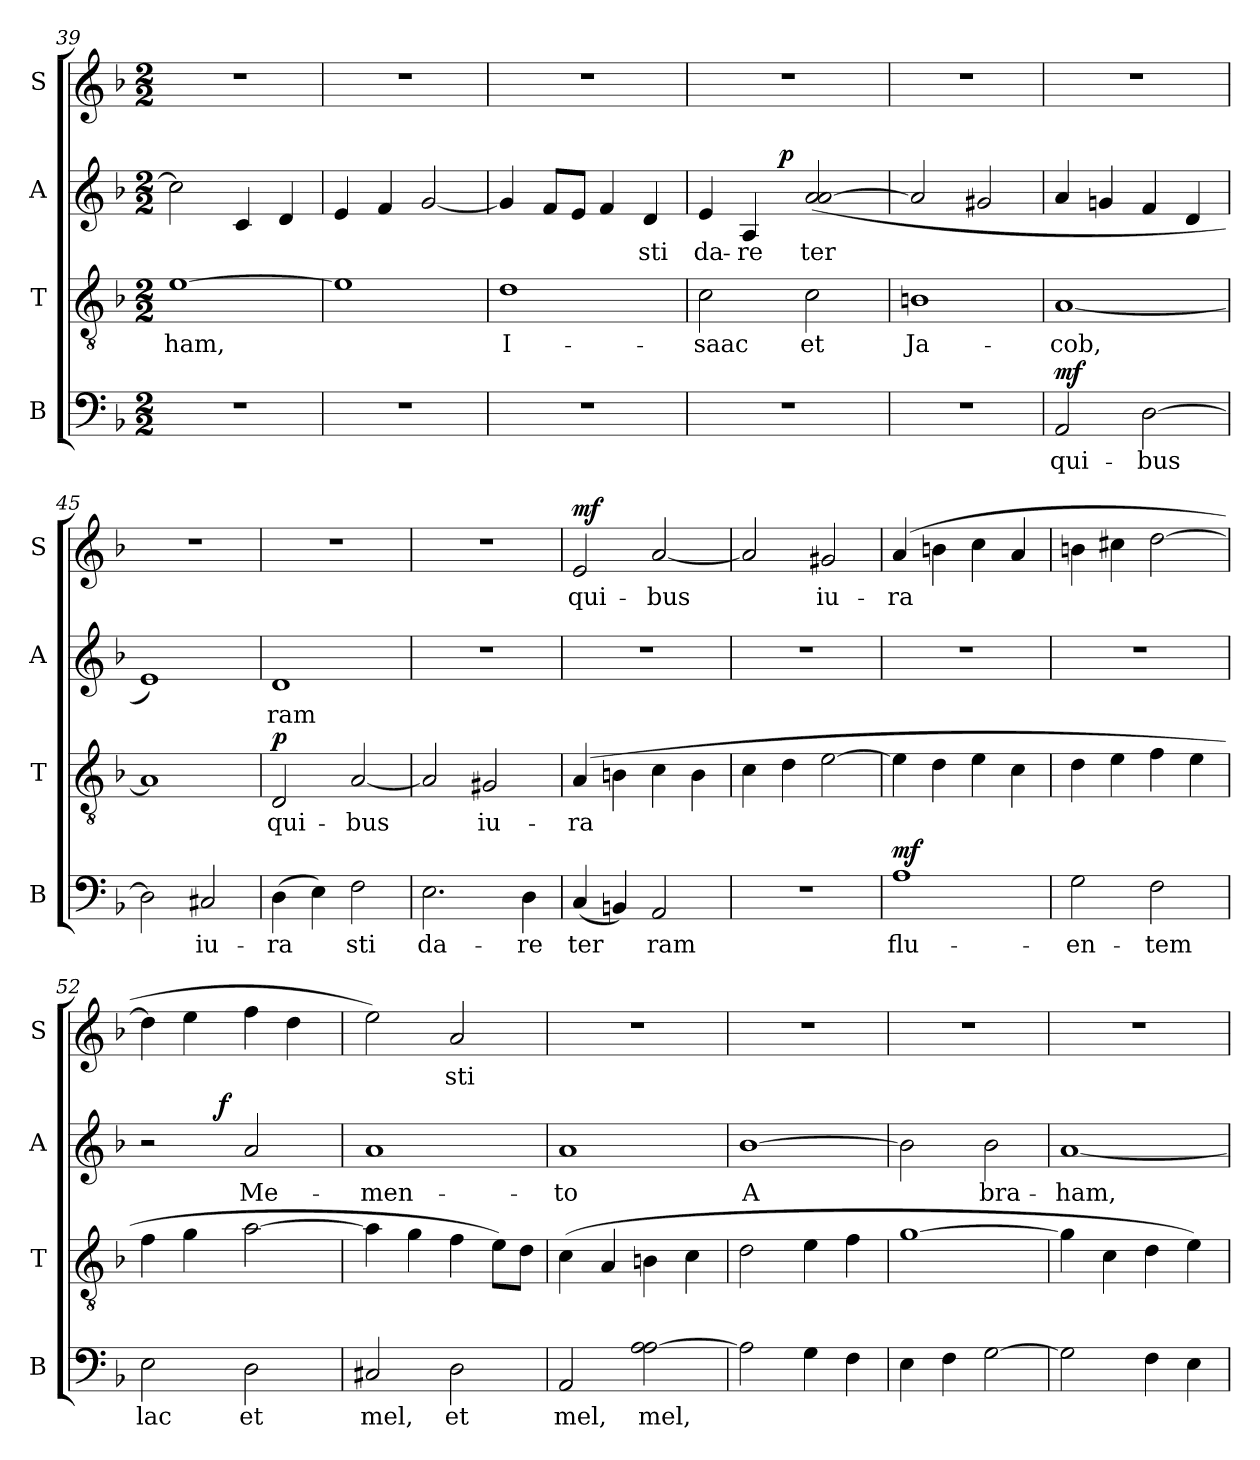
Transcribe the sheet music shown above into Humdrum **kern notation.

**kern	**text	**dynam	**kern	**text	**dynam	**kern	**text	**dynam	**kern	**text	**dynam
*part4	*part4	*part4	*part3	*part3	*part3	*part2	*part2	*part2	*part1	*part1	*part1
*staff4	*staff4	*staff4	*staff3	*staff3	*staff3	*staff2	*staff2	*staff2	*staff1	*staff1	*staff1
*I"B	*	*	*I"T	*	*	*I"A	*	*	*I"S	*	*
*I'B	*	*	*I'T	*	*	*I'A	*	*	*I'S	*	*
*clefF4	*	*	*clefGv2	*	*	*clefG2	*	*	*clefG2	*	*
*k[b-]	*	*	*k[b-]	*	*	*k[b-]	*	*	*k[b-]	*	*
*F:	*	*	*F:	*	*	*F:	*	*	*F:	*	*
*M2/2	*	*	*M2/2	*	*	*M2/2	*	*	*M2/2	*	*
=39	=39	=39	=39	=39	=39	=39	=39	=39	=39	=39	=39
!	!	!	!	!LO:LY:b:cj	!	!	!LO:LY:b:cj	!	!	!	!
1r	.	.	[>1e	-ham,	.	2cc\]	--	.	1r	.	.
!	!	!	!	!	!	!	!LO:LY:b:cj	!	!	!	!
.	.	.	.	.	.	4c/	--	.	.	.	.
!	!	!	!	!	!	!	!LO:LY:b:cj	!	!	!	!
.	.	.	.	.	.	4d/	--	.	.	.	.
=40	=40	=40	=40	=40	=40	=40	=40	=40	=40	=40	=40
!	!	!	!	!LO:LY:b:cj	!	!	!LO:LY:b:cj	!	!	!	!
1r	.	.	1e]	.	.	4e/	--	.	1r	.	.
!	!	!	!	!	!	!	!LO:LY:b:cj	!	!	!	!
.	.	.	.	.	.	4f/	--	.	.	.	.
!	!	!	!	!	!	!	!LO:LY:b:cj	!	!	!	!
.	.	.	.	.	.	[<2g/	--	.	.	.	.
=41	=41	=41	=41	=41	=41	=41	=41	=41	=41	=41	=41
!	!	!	!	!LO:LY:b:cj	!	!	!LO:LY:b:cj	!	!	!	!
1r	.	.	1d	I-	.	4g/]	--	.	1r	.	.
!	!	!	!	!	!	!	!LO:LY:b:cj	!	!	!	!
.	.	.	.	.	.	8f/L	--	.	.	.	.
!	!	!	!	!	!	!	!LO:LY:b:cj	!	!	!	!
.	.	.	.	.	.	8e/J	--	.	.	.	.
!	!	!	!	!	!	!	!LO:LY:b:cj	!	!	!	!
.	.	.	.	.	.	4f/	--	.	.	.	.
!	!	!	!	!	!	!	!LO:LY:b:cj	!	!	!	!
.	.	.	.	.	.	4d/	-sti	.	.	.	.
=42	=42	=42	=42	=42	=42	=42	=42	=42	=42	=42	=42
!	!	!	!	!LO:LY:b:cj	!	!	!LO:LY:b:cj	!	!	!	!
*	*	*	*	*	*	*^	*	*	*	*	*
1r	.	.	2c\	-saac	.	4e/	4ryy	da-	.	1r	.	.
!	!	!	!	!	!	!	!	!LO:LY:b:cj	!	!	!	!
.	.	.	.	.	.	4A/	8ryy	-re	.	.	.	.
.	.	.	.	.	.	.	64ryy	.	.	.	.	.
!	!	!	!	!	!	!	!	!	!LO:DY:a	!	!	!
.	.	.	.	.	.	.	2ryy	.	p	.	.	.
!	!	!	!	!LO:LY:b:cj	!	!	!	!LO:LY:b:cj	!	!	!	!
.	.	.	2c\	et	.	(>2a/ [<2a/	.	ter-	.	.	.	.
.	.	.	.	.	.	.	16..ryy	.	.	.	.	.
=43	=43	=43	=43	=43	=43	=43	=43	=43	=43	=43	=43	=43
!	!	!	!	!LO:LY:b:cj	!	!	!	!LO:LY:b:cj	!	!	!	!
*	*	*	*	*	*	*v	*v	*	*	*	*	*
1r	.	.	1Bn	Ja-	.	2a/]	--	.	1r	.	.
!	!	!	!	!	!	!	!LO:LY:b:cj	!	!	!	!
.	.	.	.	.	.	2g#X/	--	.	.	.	.
=44	=44	=44	=44	=44	=44	=44	=44	=44	=44	=44	=44
!	!LO:LY:b:cj	!LO:DY:a	!	!LO:LY:b:cj	!	!	!LO:LY:b:cj	!	!	!	!
2AA/	qui-	mf	[<1A	-cob,	.	4a/	--	.	1r	.	.
!	!	!	!	!	!	!	!LO:LY:b:cj	!	!	!	!
.	.	.	.	.	.	4gn/	--	.	.	.	.
!	!LO:LY:b:cj	!	!	!	!	!	!LO:LY:b:cj	!	!	!	!
[>2D\	-bus	.	.	.	.	4f/	--	.	.	.	.
!	!	!	!	!	!	!	!LO:LY:b:cj	!	!	!	!
.	.	.	.	.	.	4d/	--	.	.	.	.
=45	=45	=45	=45	=45	=45	=45	=45	=45	=45	=45	=45
!	!LO:LY:b:cj	!	!	!LO:LY:b:cj	!	!	!LO:LY:b:cj	!	!	!	!
2D\]	.	.	1A]	.	.	1e)	--	.	1r	.	.
!	!LO:LY:b:cj	!	!	!	!	!	!	!	!	!	!
2C#X/	iu-	.	.	.	.	.	.	.	.	.	.
!!LO:PB:g=z
=46	=46	=46	=46	=46	=46	=46	=46	=46	=46	=46	=46
!	!LO:LY:b:cj	!	!	!LO:LY:b:cj	!LO:DY:a	!	!LO:LY:b:cj	!	!	!	!
(>4D\	-ra-	.	2D/	qui-	p	1d	-ram	.	1r	.	.
!	!LO:LY:b:cj	!	!	!	!	!	!	!	!	!	!
4E\)	--	.	.	.	.	.	.	.	.	.	.
!	!LO:LY:b:cj	!	!	!LO:LY:b:cj	!	!	!	!	!	!	!
2F\	-sti	.	[<2A/	-bus	.	.	.	.	.	.	.
=47	=47	=47	=47	=47	=47	=47	=47	=47	=47	=47	=47
!	!LO:LY:b:cj	!	!	!LO:LY:b:cj	!	!	!	!	!	!	!
2.E\	da-	.	2A/]	.	.	1r	.	.	1r	.	.
!	!	!	!	!LO:LY:b:cj	!	!	!	!	!	!	!
.	.	.	2G#X/	iu-	.	.	.	.	.	.	.
!	!LO:LY:b:cj	!	!	!	!	!	!	!	!	!	!
4D\	-re	.	.	.	.	.	.	.	.	.	.
=48	=48	=48	=48	=48	=48	=48	=48	=48	=48	=48	=48
!	!LO:LY:b:cj	!	!	!LO:LY:b:cj	!	!	!	!	!	!LO:LY:b:cj	!LO:DY:a
(<4C/	ter-	.	(>4A/	-ra-	.	1r	.	.	2e/	qui-	mf
!	!LO:LY:b:cj	!	!	!LO:LY:b:cj	!	!	!	!	!	!	!
4BBn/)	--	.	4Bn\	--	.	.	.	.	.	.	.
!	!LO:LY:b:cj	!	!	!LO:LY:b:cj	!	!	!	!	!	!LO:LY:b:cj	!
2AA/	-ram	.	4c\	--	.	.	.	.	[<2a/	-bus	.
!	!	!	!	!LO:LY:b:cj	!	!	!	!	!	!	!
.	.	.	4B\	--	.	.	.	.	.	.	.
=49	=49	=49	=49	=49	=49	=49	=49	=49	=49	=49	=49
!	!	!	!	!LO:LY:b:cj	!	!	!	!	!	!LO:LY:b:cj	!
1r	.	.	4c\	--	.	1r	.	.	2a/]	.	.
!	!	!	!	!LO:LY:b:cj	!	!	!	!	!	!	!
.	.	.	4d\	--	.	.	.	.	.	.	.
!	!	!	!	!LO:LY:b:cj	!	!	!	!	!	!LO:LY:b:cj	!
.	.	.	[>2e\	--	.	.	.	.	2g#X/	iu-	.
=50	=50	=50	=50	=50	=50	=50	=50	=50	=50	=50	=50
!	!LO:LY:b:cj	!LO:DY:a	!	!LO:LY:b:cj	!	!	!	!	!	!LO:LY:b:cj	!
1A	flu-	mf	4e\]	--	.	1r	.	.	(>4a/	-ra-	.
!	!	!	!	!LO:LY:b:cj	!	!	!	!	!	!LO:LY:b:cj	!
.	.	.	4d\	--	.	.	.	.	4bn\	--	.
!	!	!	!	!LO:LY:b:cj	!	!	!	!	!	!LO:LY:b:cj	!
.	.	.	4e\	--	.	.	.	.	4cc\	--	.
!	!	!	!	!LO:LY:b:cj	!	!	!	!	!	!LO:LY:b:cj	!
.	.	.	4c\	--	.	.	.	.	4a/	--	.
=51	=51	=51	=51	=51	=51	=51	=51	=51	=51	=51	=51
!	!LO:LY:b:cj	!	!	!LO:LY:b:cj	!	!	!	!	!	!LO:LY:b:cj	!
2G\	-en-	.	4d\	--	.	1r	.	.	4bn\	--	.
!	!	!	!	!LO:LY:b:cj	!	!	!	!	!	!LO:LY:b:cj	!
.	.	.	4e\	--	.	.	.	.	4cc#X\	--	.
!	!LO:LY:b:cj	!	!	!LO:LY:b:cj	!	!	!	!	!	!LO:LY:b:cj	!
2F\	-tem	.	4f\	--	.	.	.	.	[>2dd\	--	.
!	!	!	!	!LO:LY:b:cj	!	!	!	!	!	!	!
.	.	.	4e\	--	.	.	.	.	.	.	.
=52	=52	=52	=52	=52	=52	=52	=52	=52	=52	=52	=52
!	!LO:LY:b:cj	!	!	!LO:LY:b:cj	!	!	!	!	!	!LO:LY:b:cj	!
*	*	*	*	*	*	*^	*	*	*	*	*
2E\	lac	.	4f\	--	.	2r	4ryy	.	.	4dd\]	--	.
!	!	!	!	!LO:LY:b:cj	!	!	!	!	!	!	!LO:LY:b:cj	!
.	.	.	4g\	--	.	.	8ryy	.	.	4ee\	--	.
.	.	.	.	.	.	.	64ryy	.	.	.	.	.
!	!	!	!	!	!	!	!	!	!LO:DY:a	!	!	!
.	.	.	.	.	.	.	2ryy	.	f	.	.	.
!	!LO:LY:b:cj	!	!	!LO:LY:b:cj	!	!	!	!LO:LY:b:cj	!	!	!LO:LY:b:cj	!
2D\	et	.	[>2a\	--	.	2a/	.	Me-	.	4ff\	--	.
!	!	!	!	!	!	!	!	!	!	!	!LO:LY:b:cj	!
.	.	.	.	.	.	.	.	.	.	4dd\	--	.
.	.	.	.	.	.	.	16..ryy	.	.	.	.	.
=53	=53	=53	=53	=53	=53	=53	=53	=53	=53	=53	=53	=53
!	!LO:LY:b:cj	!	!	!LO:LY:b:cj	!	!	!	!LO:LY:b:cj	!	!	!LO:LY:b:cj	!
*	*	*	*	*	*	*v	*v	*	*	*	*	*
2C#X/	mel,	.	4a\]	--	.	1a	-men-	.	2ee\)	--	.
!	!	!	!	!LO:LY:b:cj	!	!	!	!	!	!	!
.	.	.	4g\	--	.	.	.	.	.	.	.
!	!LO:LY:b:cj	!	!	!LO:LY:b:cj	!	!	!	!	!	!LO:LY:b:cj	!
2D\	et	.	4f\	--	.	.	.	.	2a/	-sti	.
!	!	!	!	!LO:LY:b:cj	!	!	!	!	!	!	!
.	.	.	8e\L)	--	.	.	.	.	.	.	.
!	!	!	!	!LO:LY:b:cj	!	!	!	!	!	!	!
.	.	.	8d\J	--	.	.	.	.	.	.	.
!!LO:PB:g=z
=54	=54	=54	=54	=54	=54	=54	=54	=54	=54	=54	=54
!	!LO:LY:b:cj	!	!	!LO:LY:b:cj	!	!	!LO:LY:b:cj	!	!	!	!
2AA/	mel,	.	(>4c\	--	.	1a	-to	.	1r	.	.
!	!	!	!	!LO:LY:b:cj	!	!	!	!	!	!	!
.	.	.	4A/	--	.	.	.	.	.	.	.
!	!LO:LY:b:cj	!	!	!LO:LY:b:cj	!	!	!	!	!	!	!
2A\ [>2A\	mel,	.	4Bn\	--	.	.	.	.	.	.	.
!	!	!	!	!LO:LY:b:cj	!	!	!	!	!	!	!
.	.	.	4c\	--	.	.	.	.	.	.	.
=55	=55	=55	=55	=55	=55	=55	=55	=55	=55	=55	=55
!	!LO:LY:b:cj	!	!	!LO:LY:b:cj	!	!	!LO:LY:b:cj	!	!	!	!
2A\]	.	.	2d\	--	.	[>1b-	A-	.	1r	.	.
!	!LO:LY:b:cj	!	!	!LO:LY:b:cj	!	!	!	!	!	!	!
4G\	.	.	4e\	--	.	.	.	.	.	.	.
!	!LO:LY:b:cj	!	!	!LO:LY:b:cj	!	!	!	!	!	!	!
4F\	.	.	4f\	--	.	.	.	.	.	.	.
=56	=56	=56	=56	=56	=56	=56	=56	=56	=56	=56	=56
!	!LO:LY:b:cj	!	!	!LO:LY:b:cj	!	!	!LO:LY:b:cj	!	!	!	!
4E\	.	.	[>1g	--	.	2b-\]	--	.	1r	.	.
!	!LO:LY:b:cj	!	!	!	!	!	!	!	!	!	!
4F\	.	.	.	.	.	.	.	.	.	.	.
!	!LO:LY:b:cj	!	!	!	!	!	!LO:LY:b:cj	!	!	!	!
[>2G\	.	.	.	.	.	2b-\	-bra-	.	.	.	.
=57	=57	=57	=57	=57	=57	=57	=57	=57	=57	=57	=57
!	!LO:LY:b:cj	!	!	!LO:LY:b:cj	!	!	!LO:LY:b:cj	!	!	!	!
2G\]	.	.	4g\]	--	.	[<1a	-ham,	.	1r	.	.
!	!	!	!	!LO:LY:b:cj	!	!	!	!	!	!	!
.	.	.	4c\	--	.	.	.	.	.	.	.
!	!LO:LY:b:cj	!	!	!LO:LY:b:cj	!	!	!	!	!	!	!
4F\	.	.	4d\	--	.	.	.	.	.	.	.
!	!LO:LY:b:cj	!	!	!LO:LY:b:cj	!	!	!	!	!	!	!
4E\	.	.	4e\)	--	.	.	.	.	.	.	.
=	=	=	=	=	=	=	=	=	=	=	=
*-	*-	*-	*-	*-	*-	*-	*-	*-	*-	*-	*-
